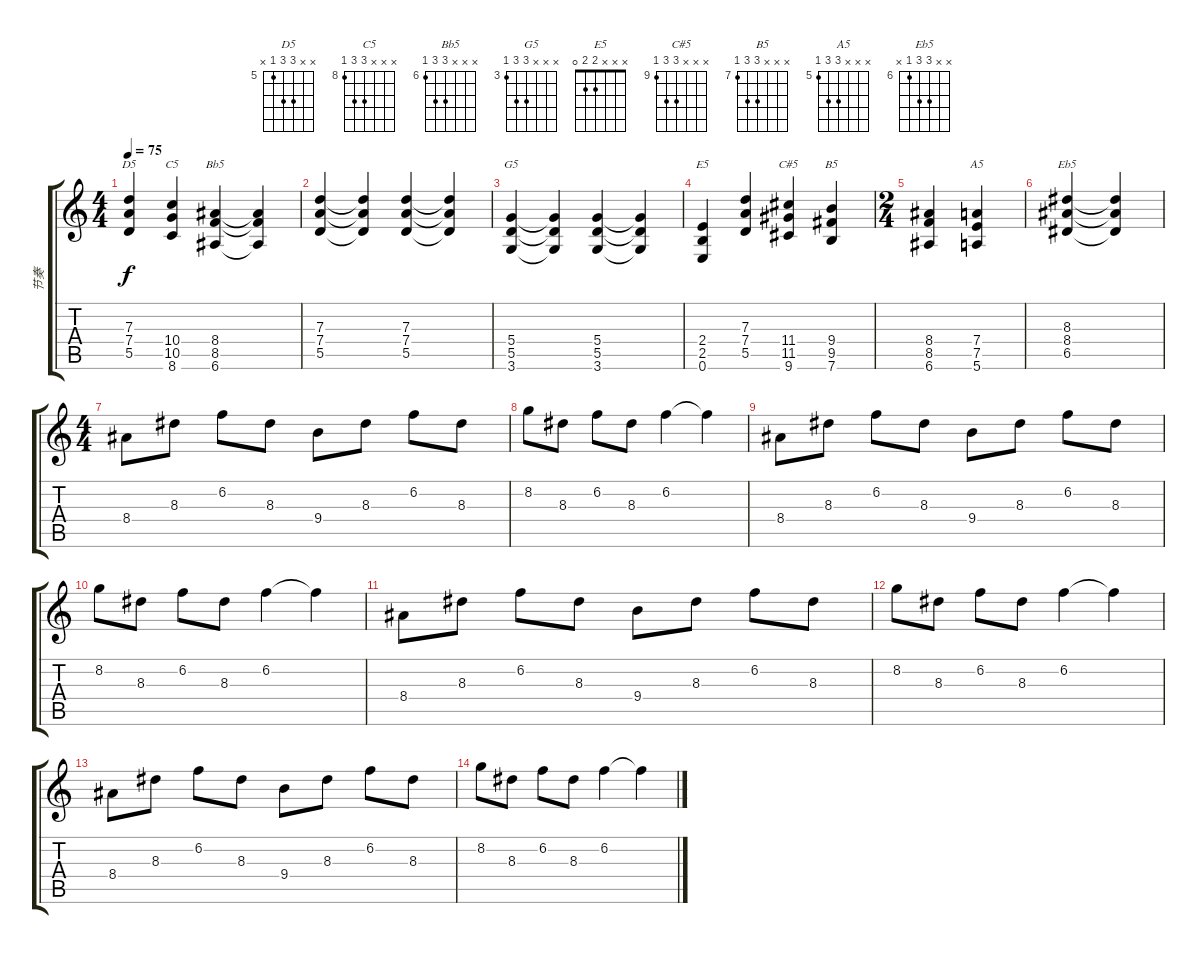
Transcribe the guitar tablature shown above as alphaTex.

\track ("节奏" "节奏") {instrument overdrivenguitar}
\staff {score tabs}
\tuning (E4 B3 G3 D3 A2 E2) {hide}
\chord ("D5" x x 7 7 5 x) {firstfret 5}
\chord ("C5" x x x 10 10 8) {firstfret 8}
\chord ("Bb5" x x x 8 8 6) {firstfret 6}
\chord ("G5" x x x 5 5 3) {firstfret 3}
\chord ("E5" x x x 2 2 0)
\chord ("C#5" x x x 11 11 9) {firstfret 9}
\chord ("B5" x x x 9 9 7) {firstfret 7}
\chord ("A5" x x x 7 7 5) {firstfret 5}
\chord ("Eb5" x x 8 8 6 x) {firstfret 6}
\ts (4 4)
\tempo 75
\clef g2
\ks c
(7.3 7.4 5.5).4{ch "D5" dy f} (10.4 10.5 8.6).4{ch "C5"} (8.4 8.5 6.6).4{ch "Bb5"} (8.4{t} 8.5{t} 6.6{t}).4 |
(7.3 7.4 5.5).4 (7.3{t} 7.4{t} 5.5{t}).4 (7.3 7.4 5.5).4 (7.3{t} 7.4{t} 5.5{t}).4 |
(5.4 5.5 3.6).4{ch "G5"} (5.4{t} 5.5{t} 3.6{t}).4 (5.4 5.5 3.6).4 (5.4{t} 5.5{t} 3.6{t}).4 |
(2.4 2.5 0.6).4{ch "E5"} (7.3 7.4 5.5).4 (11.4 11.5 9.6).4{ch "C#5"} (9.4 9.5 7.6).4{ch "B5"} |
\ts (2 4)
(8.4 8.5 6.6).4 (7.4 7.5 5.6).4{ch "A5"} |
(8.3 8.4 6.5).4{ch "Eb5"} (8.3{t} 8.4{t} 6.5{t}).4 |
\ts (4 4)
8.4.8 8.3.8 6.2.8 8.3.8 9.4.8 8.3.8 6.2.8 8.3.8 |
8.2.8 8.3.8 6.2.8 8.3.8 6.2.4 6.2{t}.4 |
8.4.8 8.3.8 6.2.8 8.3.8 9.4.8 8.3.8 6.2.8 8.3.8 |
8.2.8 8.3.8 6.2.8 8.3.8 6.2.4 6.2{t}.4 |
8.4.8{volume 12} 8.3.8 6.2.8{volume 10} 8.3.8 9.4.8{volume 8} 8.3.8 6.2.8{volume 6} 8.3.8 |
8.2.8{volume 4} 8.3.8 6.2.8{volume 2} 8.3.8 6.2.4 6.2{t}.4 |
8.4.8 8.3.8 6.2.8 8.3.8 9.4.8 8.3.8 6.2.8 8.3.8 |
8.2.8 8.3.8 6.2.8 8.3.8 6.2.4 6.2{t}.4
